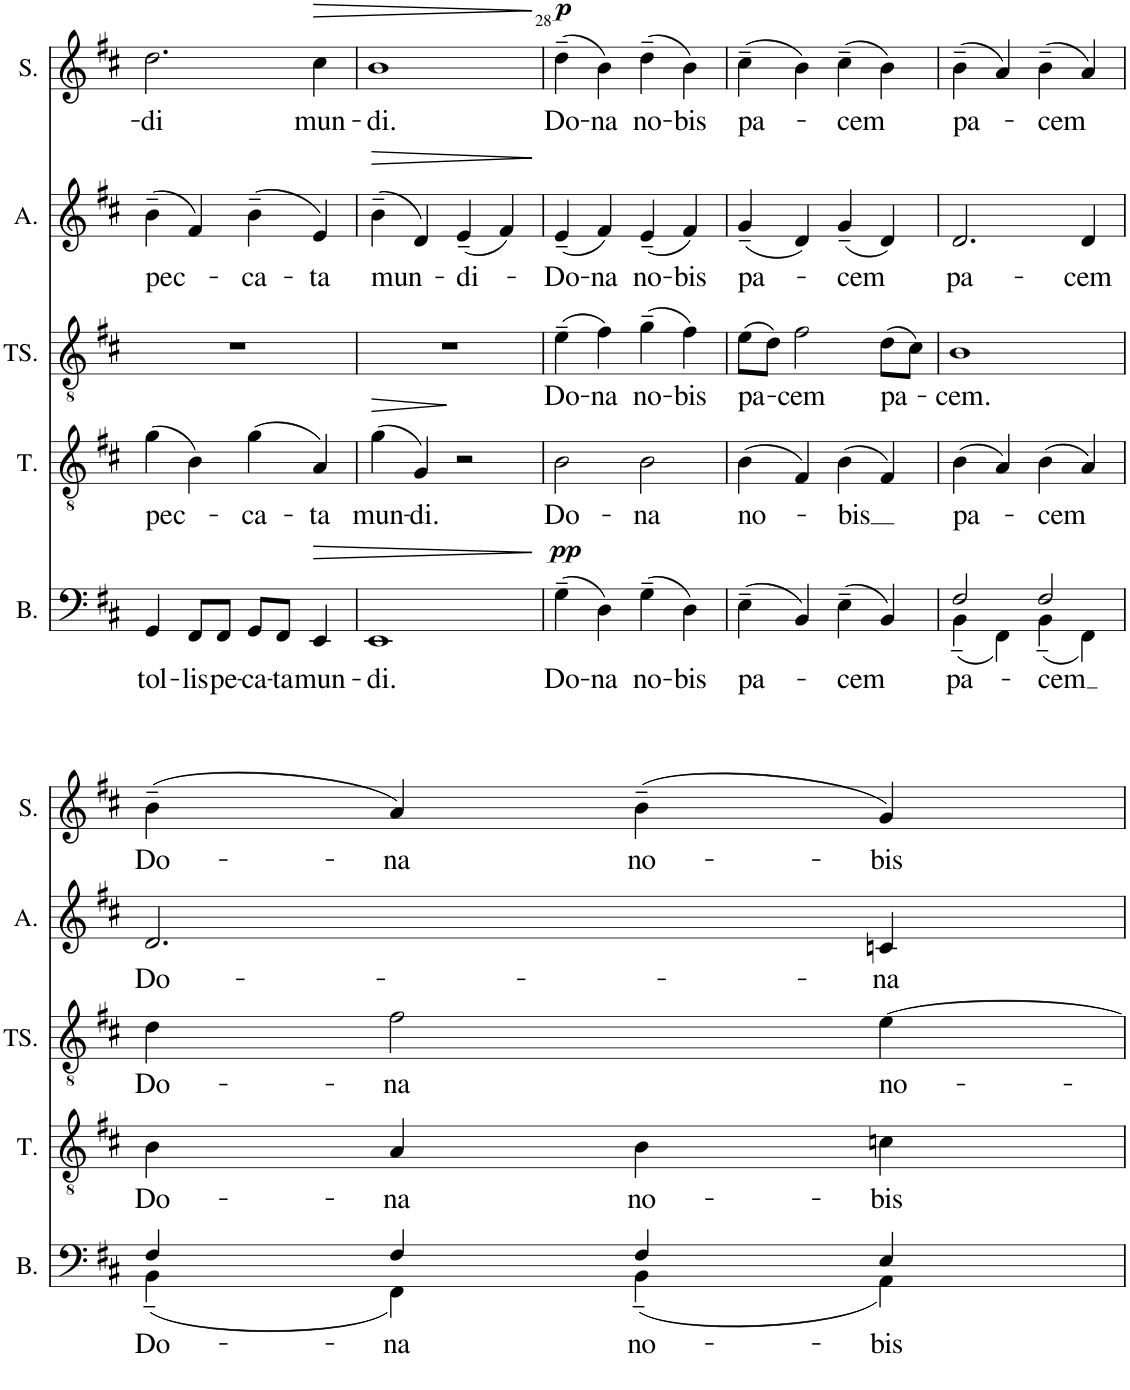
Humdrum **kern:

**kern	**text	**dynam	**kern	**text	**dynam	**kern	**text	**kern	**text	**dynam	**kern	**text	**dynam
*part5	*part5	*part5	*part4	*part4	*part4	*part3	*part3	*part2	*part2	*part2	*part1	*part1	*part1
*staff5	*staff5	*staff5	*staff4	*staff4	*staff4	*staff3	*staff3	*staff2	*staff2	*staff2	*staff1	*staff1	*staff1
*I"Bass	*	*	*I"Tenor	*	*	*I"Tenor Solo	*	*I"Alto	*	*	*I"Soprano	*	*
*I'B.	*	*	*I'T.	*	*	*I'TS.	*	*I'A.	*	*	*I'S.	*	*
!!LO:PB:g=z
*clefF4	*	*	*clefGv2	*	*	*clefGv2	*	*clefG2	*	*	*clefG2	*	*
*k[f#c#]	*	*	*k[f#c#]	*	*	*k[f#c#]	*	*k[f#c#]	*	*	*k[f#c#]	*	*
*M4/4	*	*	*M4/4	*	*	*M4/4	*	*M4/4	*	*	*M4/4	*	*
=26	=26	=26	=26	=26	=26	=26	=26	=26	=26	=26	=26	=26	=26
!	!LO:LY:b	!	!	!LO:LY:b	!	!	!	!	!LO:LY:b	!	!	!LO:LY:b	!
4GG/	tol-	.	(4g\	pec-	.	1r	.	(4b~\	pec-	.	2.dd\	-di	.
!	!LO:LY:b	!	!	!	!	!	!	!	!	!	!	!	!
8FF#/L	-lis	.	4B\)	.	.	.	.	4f#/)	.	.	.	.	.
!	!LO:LY:b	!	!	!	!	!	!	!	!	!	!	!	!
8FF#/J	pe-	.	.	.	.	.	.	.	.	.	.	.	.
!	!LO:LY:b	!	!	!LO:LY:b	!	!	!	!	!LO:LY:b	!	!	!	!
8GG/L	-ca-	.	(4g\	-ca-	.	.	.	(4b~\	-ca-	.	.	.	.
!	!LO:LY:b	!	!	!	!	!	!	!	!	!	!	!	!
8FF#/J	-ta	.	.	.	.	.	.	.	.	.	.	.	.
!	!LO:LY:b	!LO:HP:b	!	!LO:LY:b	!	!	!	!	!LO:LY:b	!	!	!LO:LY:b	!LO:HP:b
4EE/	mun-	>	4A/)	-ta	.	.	.	4e/)	-ta	.	4cc#\	mun-	>
=27	=27	=27	=27	=27	=27	=27	=27	=27	=27	=27	=27	=27	=27
!	!LO:LY:b	!	!	!LO:LY:b	!LO:HP:b	!	!	!	!LO:LY:b	!LO:HP:b	!	!LO:LY:b	!
1EE	-di.	.	(4g\	mun-	>	1r	.	(4b~\	mun-	>	1b	-di.	.
!	!	!	!	!LO:LY:b	!	!	!	!	!	!	!	!	!
.	.	.	4G/)	-di.	.	.	.	4d/)	.	.	.	.	.
!	!	!	!	!	!	!	!	!	!LO:LY:b	!	!	!	!
.	.	.	2r	.	]	.	.	(4e~/	-di-	.	.	.	.
.	.	.	.	.	.	.	.	4f#/)	.	.	.	.	.
.	.	]	.	.	.	.	.	.	.	]	.	.	]
=28	=28	=28	=28	=28	=28	=28	=28	=28	=28	=28	=28	=28	=28
!	!LO:LY:b	!LO:DY:a	!	!LO:LY:b	!	!	!LO:LY:b	!	!LO:LY:b	!	!	!LO:LY:b	!LO:DY:a
(4G~\	Do-	pp	2B\	Do-	.	(4e~\	Do-	(4e~/	Do-	.	(4dd~\	Do-	p
!	!LO:LY:b	!	!	!	!	!	!LO:LY:b	!	!LO:LY:b	!	!	!LO:LY:b	!
4D\)	-na	.	.	.	.	4f#\)	-na	4f#/)	-na	.	4b\)	-na	.
!	!LO:LY:b	!	!	!LO:LY:b	!	!	!LO:LY:b	!	!LO:LY:b	!	!	!LO:LY:b	!
(4G~\	no-	.	2B\	-na	.	(4g~\	no-	(4e~/	no-	.	(4dd~\	no-	.
!	!LO:LY:b	!	!	!	!	!	!LO:LY:b	!	!LO:LY:b	!	!	!LO:LY:b	!
4D\)	-bis	.	.	.	.	4f#\)	-bis	4f#/)	-bis	.	4b\)	-bis	.
=29	=29	=29	=29	=29	=29	=29	=29	=29	=29	=29	=29	=29	=29
!	!LO:LY:b	!	!	!LO:LY:b	!	!	!LO:LY:b	!	!LO:LY:b	!	!	!LO:LY:b	!
(4E~\	pa-	.	(4B\	no-	.	(8e\L	pa-	(4g~/	pa-	.	(4cc#~\	pa-	.
.	.	.	.	.	.	8d\J)	.	.	.	.	.	.	.
!	!	!	!	!	!	!	!LO:LY:b	!	!	!	!	!	!
4BB/)	.	.	4F#/)	.	.	2f#\	-cem	4d/)	.	.	4b\)	.	.
!	!LO:LY:b	!	!	!LO:LY:b	!	!	!	!	!LO:LY:b	!	!	!LO:LY:b	!
(4E~\	-cem	.	(4B\	-bis	.	.	.	(4g~/	-cem	.	(4cc#~\	-cem	.
!	!	!	!	!	!	!	!LO:LY:b	!	!	!	!	!	!
4BB/)	.	.	4F#/)	.	.	(8d\L	pa-	4d/)	.	.	4b\)	.	.
.	.	.	.	.	.	8c#\J)	.	.	.	.	.	.	.
=30	=30	=30	=30	=30	=30	=30	=30	=30	=30	=30	=30	=30	=30
!	!LO:LY:b	!	!	!LO:LY:b	!	!	!LO:LY:b	!	!LO:LY:b	!	!	!LO:LY:b	!
*^	*	*	*	*	*	*	*	*	*	*	*	*	*
2F#/	(4BB~\	pa-	.	(4B\	pa-	.	1B	-cem.	2.d/	pa-	.	(4b~\	pa-	.
.	4FF#\)	.	.	4A/)	.	.	.	.	.	.	.	4a/)	.	.
!	!	!LO:LY:b	!	!	!LO:LY:b	!	!	!	!	!	!	!	!LO:LY:b	!
2F#/	(4BB~\	-cem	.	(4B\	-cem	.	.	.	.	.	.	(4b~\	-cem	.
!	!	!	!	!	!	!	!	!	!	!LO:LY:b	!	!	!	!
.	4FF#\)	.	.	4A/)	.	.	.	.	4d/	-cem	.	4a/)	.	.
!!LO:LB:g=z
=31	=31	=31	=31	=31	=31	=31	=31	=31	=31	=31	=31	=31	=31	=31
!	!	!LO:LY:b	!	!	!LO:LY:b	!	!	!LO:LY:b	!	!LO:LY:b	!	!	!LO:LY:b	!
4F#/	(4BB~\	Do-	.	4B\	Do-	.	4d\	Do-	2.d/	Do-	.	(4b~\	Do-	.
!	!	!LO:LY:b	!	!	!LO:LY:b	!	!	!LO:LY:b	!	!	!	!	!LO:LY:b	!
4F#/	4FF#\)	-na	.	4A/	-na	.	2f#\	-na	.	.	.	4a/)	-na	.
!	!	!LO:LY:b	!	!	!LO:LY:b	!	!	!	!	!	!	!	!LO:LY:b	!
4F#/	(4BB~\	no-	.	4B\	no-	.	.	.	.	.	.	(4b~\	no-	.
!	!	!LO:LY:b	!	!	!LO:LY:b	!	!	!LO:LY:b	!	!LO:LY:b	!	!	!LO:LY:b	!
4E/	4AA\)	-bis	.	4cn\	-bis	.	[4e\	no-	4cn/	-na	.	4g/)	-bis	.
*v	*v	*	*	*	*	*	*	*	*	*	*	*	*	*
=	=	=	=	=	=	=	=	=	=	=	=	=	=
*-	*-	*-	*-	*-	*-	*-	*-	*-	*-	*-	*-	*-	*-
